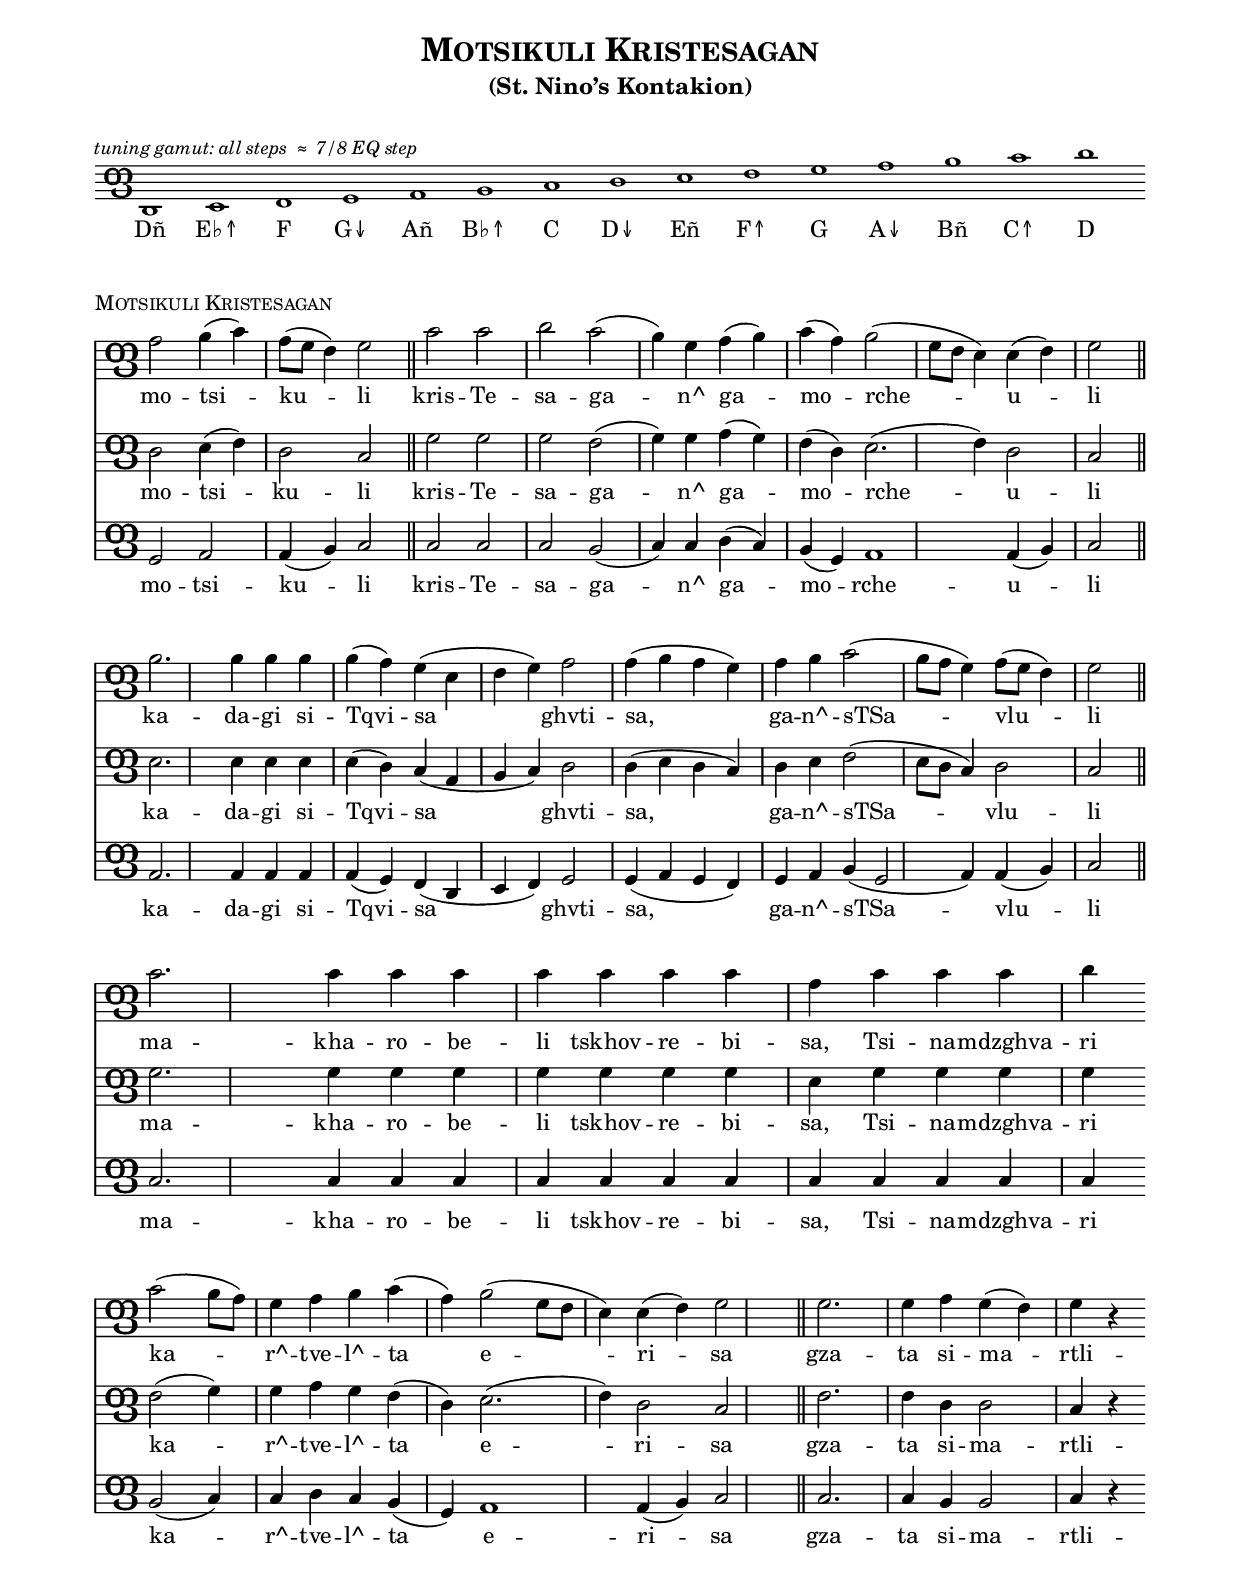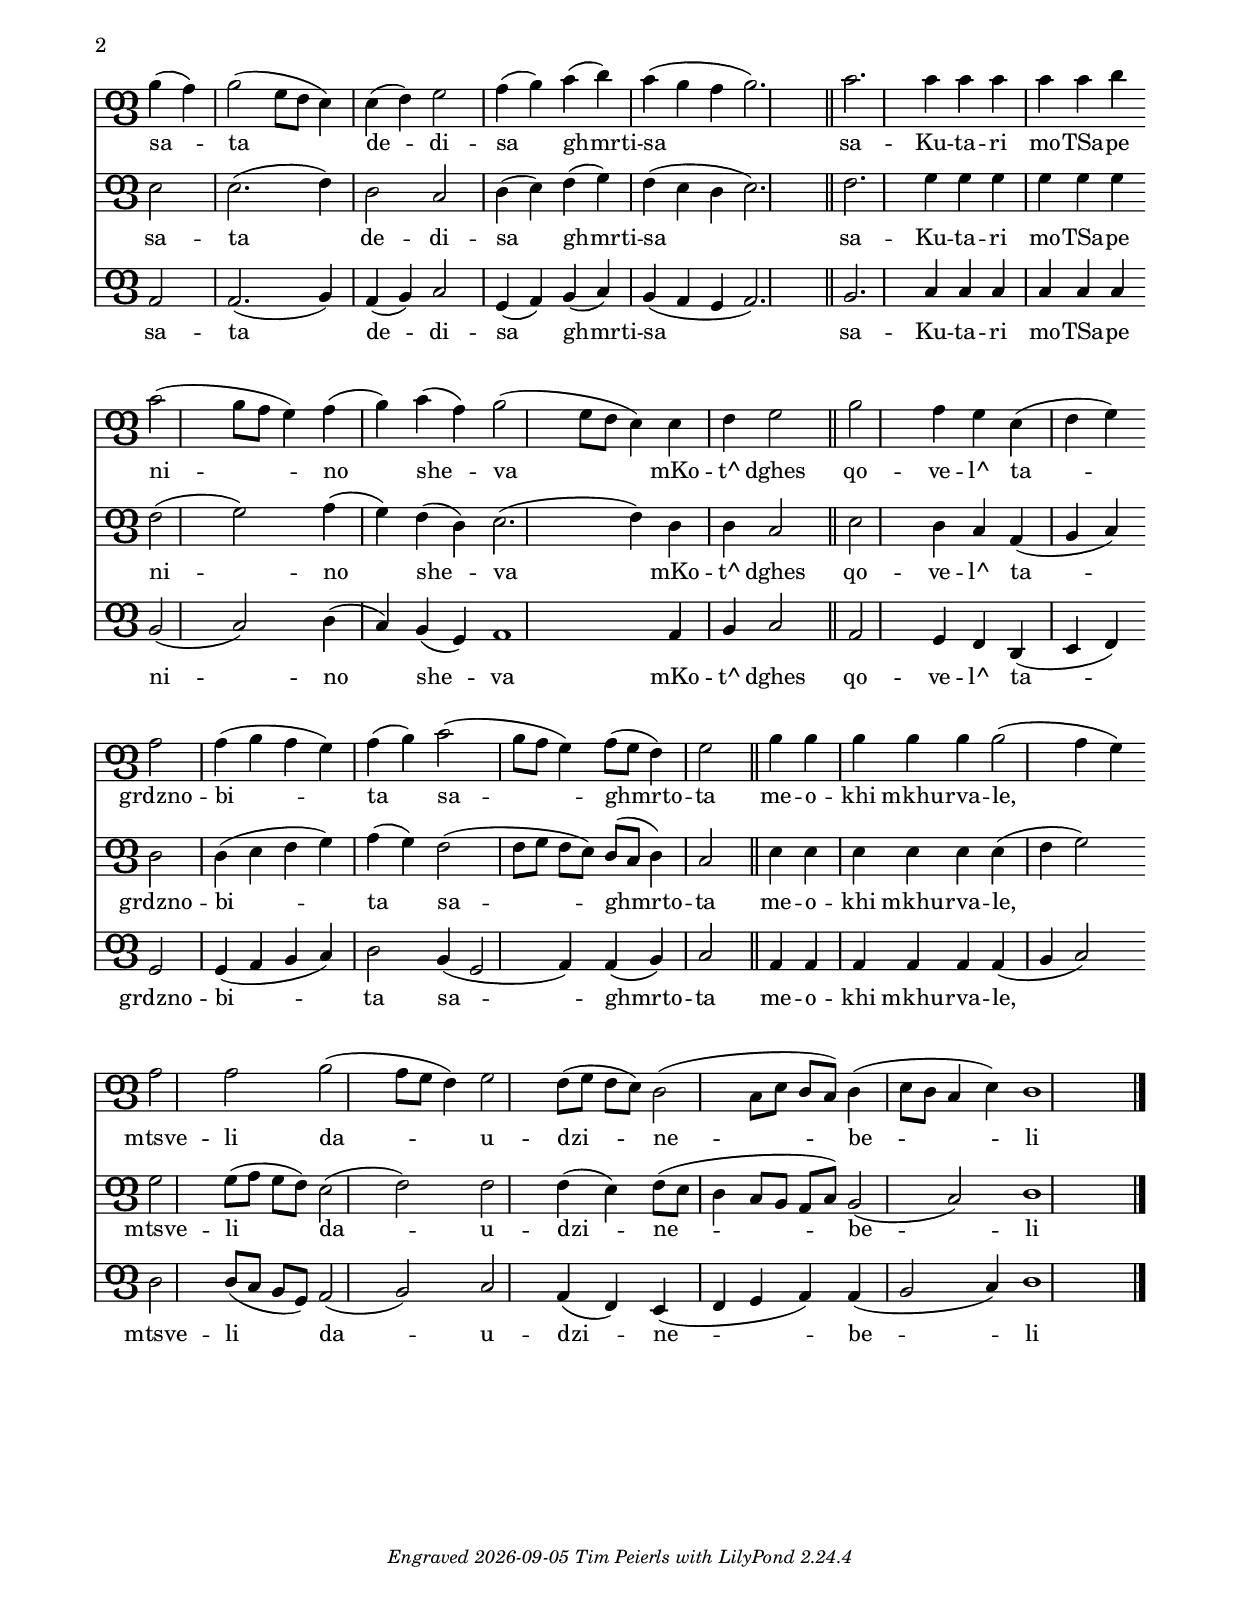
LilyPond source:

%
% Motsikuli.ly - example of using postfix template
%

\version "2.19.15"
\language "english" 


%
% Staff size for this piece. The gamut will use a
% smaller staff size. We set this here rather than
% in the template, because the ideal staff size often
% depends on the specific music and words.
%
% See http://lilypond.org/doc/v2.19/Documentation/notation/setting-the-staff-size
%

#(set-global-staff-size 18)


%
% Define the variables required by the template and
% then include the template at the end.
%


\header {
  % title is required
  title = \markup \smallCaps "Motsikuli Kristesagan"
  subtitle = "(St. Nino’s Kontakion)"
  engraved = "Tim Peierls"
}

%
% These are currently *all* required.
%

unbarred = ##t

showGamut = ##t

middleCPosition = #(+ 6) % 1st leger line above staff

gamutMusic = \relative c, {
  d  ef  f  g  a  bf  c  d  e  f  g  a  b  c  d
}

gamutText = \lyricmode {
  % inflection characters ♭ ↓ ñ ↑ ♯
  Dñ E♭↑ F G↓ Añ B♭↑ C D↓ Eñ F↑ G A↓ Bñ C↑ D  
}


topMusic = \relative c' {      
  
  a2 b4( c) a8( g f4) g2 \bar "||"

  c2 c d c( b4) g a( b) c( a) b2( g8 f e4) e( f) g2 

  \bar "||" \break
  
  b2.b4 b b b( a) g( e f g) a2 a4( b a g) a b c2( b8 a g4) a8( g f4) g2
  
  \bar "||" \break
  
  c2. c4 c c c c c c a c c c d 
  
  \bar "" \break
  
  c2( b8 a) g4 a4 b c( a) b2( g8 f e4) e( f) g2 
  
  \bar "||"
  
  g2. g4 a g( f) g r 

  \bar "" \break
  
  b( a) b2( g8 f e4) e( f) g2 a4( b) c( d) c( b a b2.) 

  \bar "||"
  
  c2. c4 c c c c d 
  
  \bar "" \break
  
  c2( b8 a g4) a( b) c( a) b2( g8 f e4) e f g2 

  \bar "||" 
  
  b2 a4 g e( f g) 
  
  \bar "" \break
  
  a2 a4( b a g) a( b) c2( b8 a g4) a8( g f4) g2

  \bar "||"
  
  b4 b b b b b2( a4 g) 
  
  \bar "" \break
  
  a2 a b( a8 g f4) g2 f8( g f e) d2( c8 e d c) d4( e8 d c4 e) d1

  \bar "|."

}

middleMusic = \relative c {
  
  d2 e4( f) d2 c 

  g'2 g g f( g4) g a( g) f( d) e2.( f4) d2 c 

  e2.e4 e e e( d) c( a b c) d2 d4( e d c) d e f2( e8 d c4) d2 c
  
  g'2. g4 g g g g g g e g g g g f2( g4) g a g f( d) e2.( f4) d2 c 
  
  f2. f4 d d2 c4 r 

  e2 e2.( f4) d2 c d4( e) f( g) f( e d e2.)

  f2. g4 g g g g g f2( g) a4( g) f( d) e2.( f4) d d c2 

  e2 d4 c a( b c) d2 d4( e f g) a( g) f2( f8 g f e) d( c d4) c2

  e4 e e e e e( f g2) g g8( a g f) e2( f) f f4( e) f8( e d4 c8 b a c) b2( c) d1

}

bassMusic = \relative c {
  
  g2 a a4( bf) c2 
  
  c2 c c b( c4) c4 d( c) b( g) a1 a4( b) c2  

  a2. a4 a a a( g) f( d e f) g2 g4( a g f) g a b( g2 a4) a( b) c2

  c2. c4 c c c c c c c c c c c b2( c4) c d c b( g) a1 a4( b) c2 
  
  c2. c4 b b2 c4 r

  a2 a2.( b4) a( b) c2 g4( a) b( c) b( a g a2.) 

  b2. c4 c c c c c b2( c) d4( c) b( g) a1 a4 b c2

  a2 g4 f d( e f) g2 g4( a b c) d2 b4( g2 a4) a( b) c2

  a4 a a a a a( b c2) d d8( c b g) a2( b) c a4( f) e( f g a) a( b2 c4) d1

}


topLyrics = \lyricmode {

  mo -- tsi -- ku -- li kris -- Te -- sa -- ga -- n^ ga -- mo -- rche -- u -- li
  ka -- da -- gi si -- Tqvi -- sa ghvti -- sa, ga -- n^ -- sTSa -- vlu -- li
  ma -- kha -- ro -- be -- li tskhov -- re -- bi -- sa, 
  Tsi -- na -- mdzghva -- ri ka -- r^ -- tve -- l^ -- ta e -- ri -- sa
  
  gza -- ta si -- ma -- rtli -- sa -- ta de -- di -- sa ghmrti -- sa
  sa -- Ku -- ta -- ri mo -- TSa -- pe ni -- no she -- va mKo -- t^ dghes
  qo -- ve -- l^ ta -- grdzno -- bi -- ta sa -- ghmrto -- ta
  me -- o -- khi mkhu -- rva -- le, mtsve -- li da -- u -- dzi -- ne -- be -- li
  
}

middleLyrics = \lyricmode {
  
  mo -- tsi -- ku -- li kris -- Te -- sa -- ga -- n^ ga -- mo -- rche -- u -- li
  ka -- da -- gi si -- Tqvi -- sa ghvti -- sa, ga -- n^ -- sTSa -- vlu -- li
  ma -- kha -- ro -- be -- li tskhov -- re -- bi -- sa, 
  Tsi -- na -- mdzghva -- ri ka -- r^ -- tve -- l^ -- ta e -- ri -- sa
  
  gza -- ta si -- ma -- rtli -- sa -- ta de -- di -- sa ghmrti -- sa
  sa -- Ku -- ta -- ri mo -- TSa -- pe ni -- no she -- va mKo -- t^ dghes
  qo -- ve -- l^ ta -- grdzno -- bi -- ta sa -- ghmrto -- ta
  me -- o -- khi mkhu -- rva -- le, mtsve -- li da -- u -- dzi -- ne -- be -- li

}

bassLyrics = \lyricmode {
  
  mo -- tsi -- ku -- li kris -- Te -- sa -- ga -- n^ ga -- mo -- rche -- u -- li
  ka -- da -- gi si -- Tqvi -- sa ghvti -- sa, ga -- n^ -- sTSa -- vlu -- li
  ma -- kha -- ro -- be -- li tskhov -- re -- bi -- sa, 
  Tsi -- na -- mdzghva -- ri ka -- r^ -- tve -- l^ -- ta e -- ri -- sa
  
  gza -- ta si -- ma -- rtli -- sa -- ta de -- di -- sa ghmrti -- sa
  sa -- Ku -- ta -- ri mo -- TSa -- pe ni -- no she -- va mKo -- t^ dghes
  qo -- ve -- l^ ta -- grdzno -- bi -- ta sa -- ghmrto -- ta
  me -- o -- khi mkhu -- rva -- le, mtsve -- li da -- u -- dzi -- ne -- be -- li

}


%
% Last thing is to include the template that produces
% the score.
%
\version "2.19.15"
%
% Template to be included after defining these variables:
% - header variables title and (optionally) engraved
% - boolean variables unbarred, showGamut
% - gamutMusic, gamutText, middleCPosition
% - topMusic, middleMusic, bottomMusic
% - topLyrics, middleLyrics, bottomLyrics
%

% Common settings for all Panduri templates.
%
% panduri-common.ly - common settings for scores that 
%                     use staff contexts with the 
%                     Panduri clef
%
% Defines \clefPanduri and related settings for scores
% using that clef.
%
% Also defines \gamutStaff, which produces a line with 
% labeled notes within the gamut of the Panduri clef, 
% including tuning "hints".
%
% If the variable showGamut is true, produces the
% gamut staff. If variable unbarred is true, omits
% time signature, bar lines, and bar numbers.
%
% Requires unbarred, showGamut, gamutMusic, gamutText, 
% and middleCPosition to be defined. 
%
% If header property "engraved" is defined, it will
% be used in the tagline.
%
\version "2.19.15"


%
% Used to align gamutGloss below, but generally useful.
% Takes two arguments, the alignment amount (#LEFT = -1,
% #RIGHT = 1) and the markup text for the mark.
%

markAligned = 
#(define-music-function
  (parser location amount text)
  (number? markup?) 
  #{
    \once \override 
      Score.RehearsalMark.self-alignment-X = #amount
    \mark #text
  #}
)


%
% Functions for optionally including things.
%

#(define-markup-command 
  (optMarkup layout props include text)
  (boolean? markup?)
  (interpret-markup layout props
    (if include
      text
      #{ \markup {} #}
    )
  )
)

optScore = 
#(define-scheme-function 
  (parser location include score)
  (boolean? ly:score?)
  (if include
    score
    #{ \score { {} } #}
  )
)

optMusic = 
#(define-music-function 
  (parser location include music)
  (boolean? ly:music?)
  (if include
    music
    #{ #}
  )
)


%
% Common paper values for Panduri clef scores.
%
% Forces letter size with non-standard margins 
% that might not be achievable with all printers.
%

\paper {
  top-margin                            = .75 \in
  bottom-margin 			= .75 \in
  line-width 				= 7 \in
  system-system-spacing.basic-distance 	= #15
  markup-system-spacing.basic-distance	= #5
}


%
% Common header values for Panduri clef scores.
% For now, just provides a tagline with engraver
% name, time of engraving, and Lilypond version.
%

\header {
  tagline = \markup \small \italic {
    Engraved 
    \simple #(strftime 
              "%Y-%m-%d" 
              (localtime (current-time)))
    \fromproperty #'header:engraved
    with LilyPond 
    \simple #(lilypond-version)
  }
}


%
% The Panduri clef itself. It's the Unicode x10E4 ("georgian
% letter phar") that matters here; the Georgia font in use
% is for fun. The sizing and Y-offset should scale with the
% staff size, but we haven't done any serious testing of this.
%
% The location of middle C has to be shifted to the bottom
% line *after* the clef is emitted. Not sure why.
%

clefPanduri = {
    \override Staff.Clef.stencil   = #ly:text-interface::print
    \override Staff.Clef.text      = \markup \char ##x10E4
    \override Staff.Clef.font-name = #"Georgia"
    \override Staff.Clef.font-size = #7
    \override Staff.Clef.Y-offset  = #(* -1 (magstep -3))
    
    \clef tenor
    
    \set Voice.middleCPosition = \middleCPosition
}


%
% Basic settings for all Panduri clef staff contexts.
%

panduriSettings = \with {
  
  % Not sure if this is needed. Might belong in
  % the common settings for individual pieces.
  beamExceptions = #'()
  
  % Makes it OK to use accidentals in music; they will
  % not be displayed. But you don't *have* to use them.
  \remove Accidental_engraver
  
  % Use the clef, Luke.
  \clefPanduri
}


%
% Optionally use unbarred style.
%

commonSettings = \with {
  \panduriSettings

  % Because a "C" doesn't look nice with the Panduri clef.
  \numericTimeSignature
  
  % Unbarred music shows no time signature.
  \optMusic \unbarred { 
    \omit Staff.TimeSignature 
    \omit Score.BarNumber
  }
}

commonMusic = {
  % Unbarred music has invisible bars.
  \optMusic \unbarred { 
    \set Timing.defaultBarType = "" 
  }
}


%
% Define gamut score. To insert gamut staff into piece,
% add \gamutStaff at top level. 
% 

gamutSettings = \with {
  % Slightly smaller staff for gamut. 7/8 ratio is a bit
  % arbitrary, but it corresponds to the fraction of an
  % equal-tempered step covered by each step of the gamut.
  \magnifyStaff #7/8
  
  \panduriSettings
  
  \omit Staff.BarLine
  \omit Staff.TimeSignature
}

gamutGloss = \markup { 
  \halign #-0.7 {
    \small \italic 
    "tuning gamut: all steps ≈ 7/8 EQ step"
  }
}

gamutStaff = \score {
  <<
    \new Staff \with \gamutSettings
      \new Voice = "gamut" { 
        \markAligned #-0.75 \gamutGloss 
        \shiftDurations #-2 #0 \gamutMusic
      }
    \new Lyrics \lyricsto "gamut" \gamutText
  >>

  \layout {
    indent = #0
    ragged-right = ##f
  }
}

%
% Optionally display the gamut. Use spacing whether
% or not gamut is displayed.
%

\markup { \vspace #1.2 } 

\optScore \showGamut \gamutStaff



%
% Settings for the main score
%

topSettings = \with {
  midiInstrument = "flute"
}

middleSettings = \with {
  midiInstrument = "clarinet"
}

bassSettings = \with {
  midiInstrument = "oboe"
}


pieceMarkup = \markup { 
  \fromproperty #'header:title 
}


\score {
  <<
    \new Staff \with { \commonSettings \topSettings }
      \new Voice = "top" { \commonMusic \topMusic }
    \new Lyrics \lyricsto "top" \topLyrics
     
    \new Staff \with { \commonSettings \middleSettings }
      \new Voice = "middle" { \commonMusic \middleMusic }
    \new Lyrics \lyricsto "middle" \middleLyrics
    
    \new Staff \with { \commonSettings \bassSettings }
      \new Voice = "bass" { \commonMusic \bassMusic }
    \new Lyrics \lyricsto "bass" \bassLyrics
  >>
  
  \header {
    % Redisplay title after gamut:
    piece = \markup \optMarkup \showGamut \pieceMarkup
  }
  
  \layout {
    indent = #0
  }

  \midi {
    \tempo 4 = 90
  }  
}

